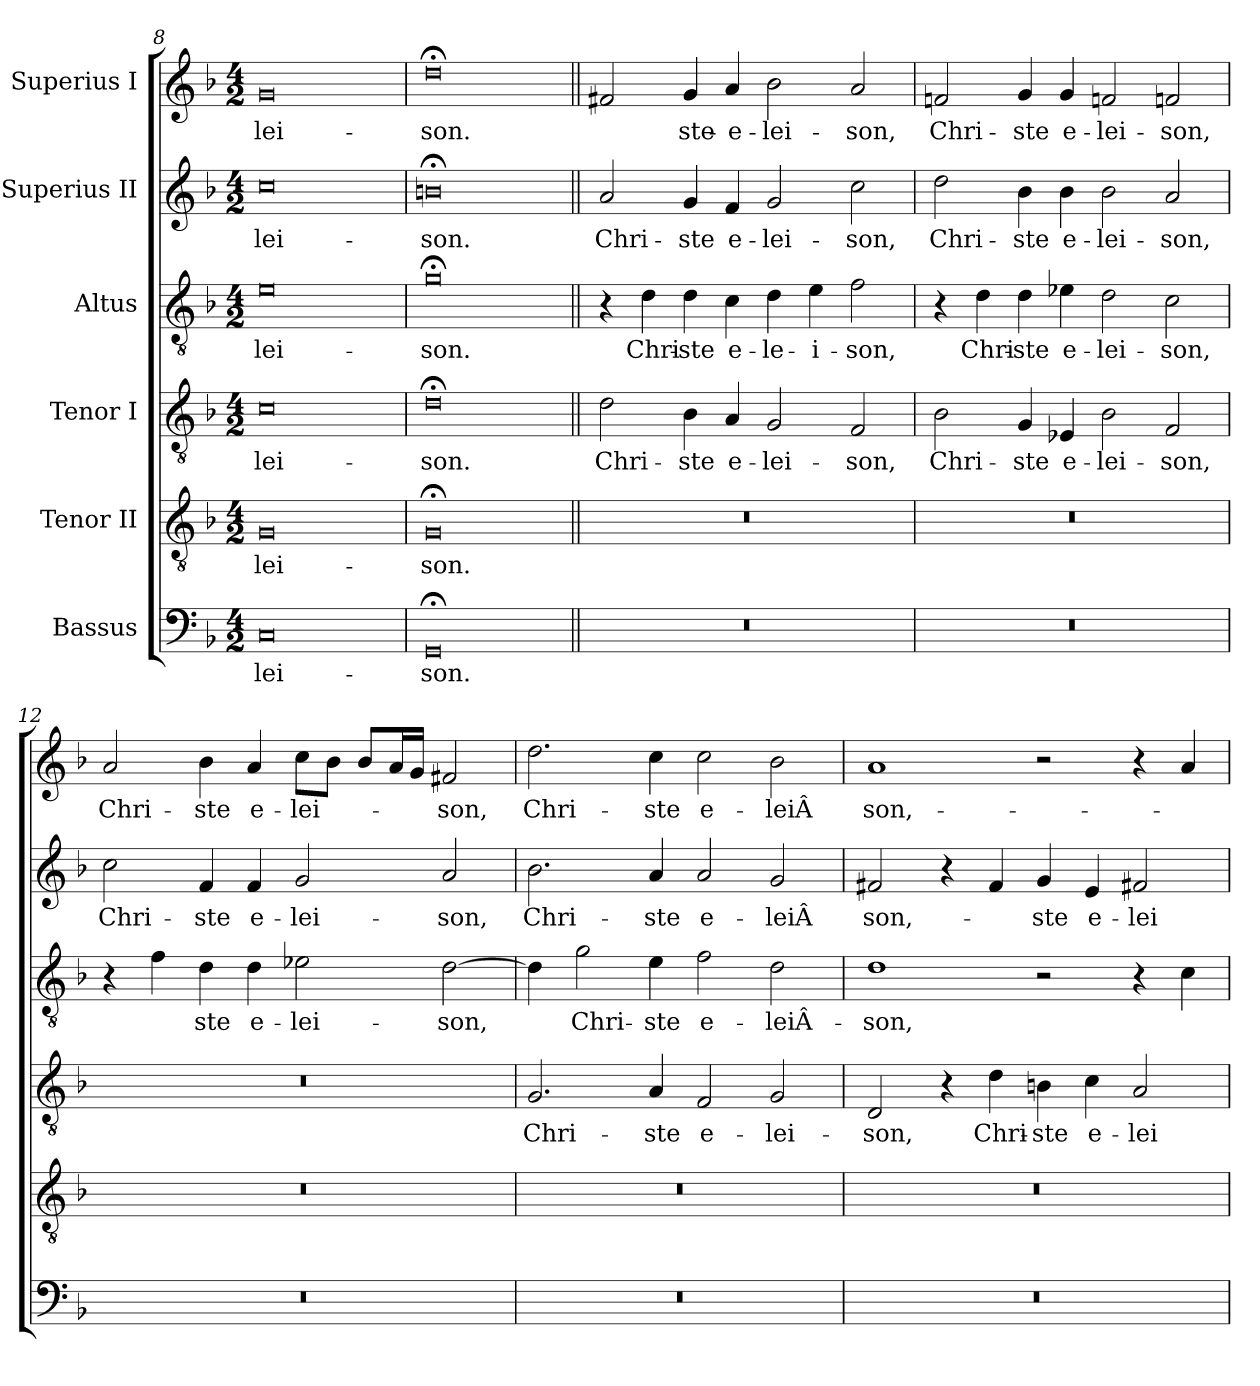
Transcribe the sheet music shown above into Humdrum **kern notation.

**kern	**text	**kern	**text	**kern	**text	**kern	**text	**kern	**text	**kern	**text
*part6	*part6	*part5	*part5	*part4	*part4	*part3	*part3	*part2	*part2	*part1	*part1
*staff6	*staff6	*staff5	*staff5	*staff4	*staff4	*staff3	*staff3	*staff2	*staff2	*staff1	*staff1
*I"Bassus	*	*I"Tenor II	*	*I"Tenor I	*	*I"Altus	*	*I"Superius II	*	*I"Superius I	*
*clefF4	*	*clefGv2	*	*clefGv2	*	*clefGv2	*	*clefG2	*	*clefG2	*
*k[b-]	*	*k[b-]	*	*k[b-]	*	*k[b-]	*	*k[b-]	*	*k[b-]	*
*M4/2	*	*M4/2	*	*M4/2	*	*M4/2	*	*M4/2	*	*M4/2	*
=8	=8	=8	=8	=8	=8	=8	=8	=8	=8	=8	=8
0C/	-lei-	0G/	-lei-	0c\	-lei-	0e\	-lei-	0cc\	-lei-	0g/	-lei-
=9	=9	=9	=9	=9	=9	=9	=9	=9	=9	=9	=9
0GG;</	-son.	0G;</	-son.	0d;<\	-son.	0g;<\	-son.	0bn;<\	-son.	0dd;<\	-son.
=10||	=10||	=10||	=10||	=10||	=10||	=10||	=10||	=10||	=10||	=10||	=10||
0r	.	0r	.	2d\	Chri-	4r	.	2a/	Chri-	2f#X/	.
.	.	.	.	.	.	4d\	Chri-	.	.	.	.
.	.	.	.	4B-\	-ste	4d\	-ste	4g/	-ste	4g/	ste-
.	.	.	.	4A/	e-	4c\	e-	4f/	e-	4a/	e-
.	.	.	.	2G/	-lei-	4d\	-le-	2g/	-lei-	2b-\	-lei-
.	.	.	.	.	.	4e\	-i-	.	.	.	.
.	.	.	.	2F/	-son,	2f\	-son,	2cc\	-son,	2a/	-son,
=11	=11	=11	=11	=11	=11	=11	=11	=11	=11	=11	=11
0r	.	0r	.	2B-\	Chri-	4r	.	2dd\	Chri-	2fn/	Chri-
.	.	.	.	.	.	4d\	Chri-	.	.	.	.
.	.	.	.	4G/	-ste	4d\	-ste	4b-\	-ste	4g/	-ste
.	.	.	.	4E-X/	e-	4e-X\	e-	4b-\	e-	4g/	e-
.	.	.	.	2B-\	-lei-	2d\	-lei-	2b-\	-lei-	2fn/	-lei-
.	.	.	.	2F/	-son,	2c\	-son,	2a/	-son,	2fn/	-son,
=12	=12	=12	=12	=12	=12	=12	=12	=12	=12	=12	=12
0r	.	0r	.	0r	.	4r	.	2cc\	Chri-	2a/	Chri-
.	.	.	.	.	.	4f\	.	.	.	.	.
.	.	.	.	.	.	4d\	-ste	4f/	-ste	4b-\	-ste
.	.	.	.	.	.	4d\	e-	4f/	e-	4a/	e-
.	.	.	.	.	.	2e-X\	-lei-	2g/	-lei-	8cc\L	-lei-
.	.	.	.	.	.	.	.	.	.	8b-\J	.
.	.	.	.	.	.	.	.	.	.	8b-/L	.
.	.	.	.	.	.	.	.	.	.	16a/L	.
.	.	.	.	.	.	.	.	.	.	16g/JJ	.
.	.	.	.	.	.	[2d\	-son,	2a/	-son,	2f#X/	-son,
=13	=13	=13	=13	=13	=13	=13	=13	=13	=13	=13	=13
0r	.	0r	.	2.G/	Chri-	4d\]	.	2.b-\	Chri-	2.dd\	Chri-
.	.	.	.	.	.	2g\	Chri-	.	.	.	.
.	.	.	.	4A/	-ste	4e\	-ste	4a/	-ste	4cc\	-ste
.	.	.	.	2F/	e-	2f\	e-	2a/	e-	2cc\	e-
.	.	.	.	2G/	-lei-	2d\	-leiÂ­-	2g/	-leiÂ­	2b-\	-leiÂ­
=14	=14	=14	=14	=14	=14	=14	=14	=14	=14	=14	=14
0r	.	0r	.	2D/	-son,	1d/	-son,	2f#X/	son,-	1a/	son,-
.	.	.	.	4r	.	.	.	4r	.	.	.
.	.	.	.	4d\	Chri-	.	.	4f#/	.	.	.
.	.	.	.	4Bn\	-ste	2r	.	4g/	-ste	2r	.
.	.	.	.	4c\	e-	.	.	4e/	e-	.	.
.	.	.	.	2A/	-lei-	4r	.	2f#X/	-lei	4r	.
.	.	.	.	.	.	4c\	.	.	.	4a/	.
=	=	=	=	=	=	=	=	=	=	=	=
*-	*-	*-	*-	*-	*-	*-	*-	*-	*-	*-	*-
